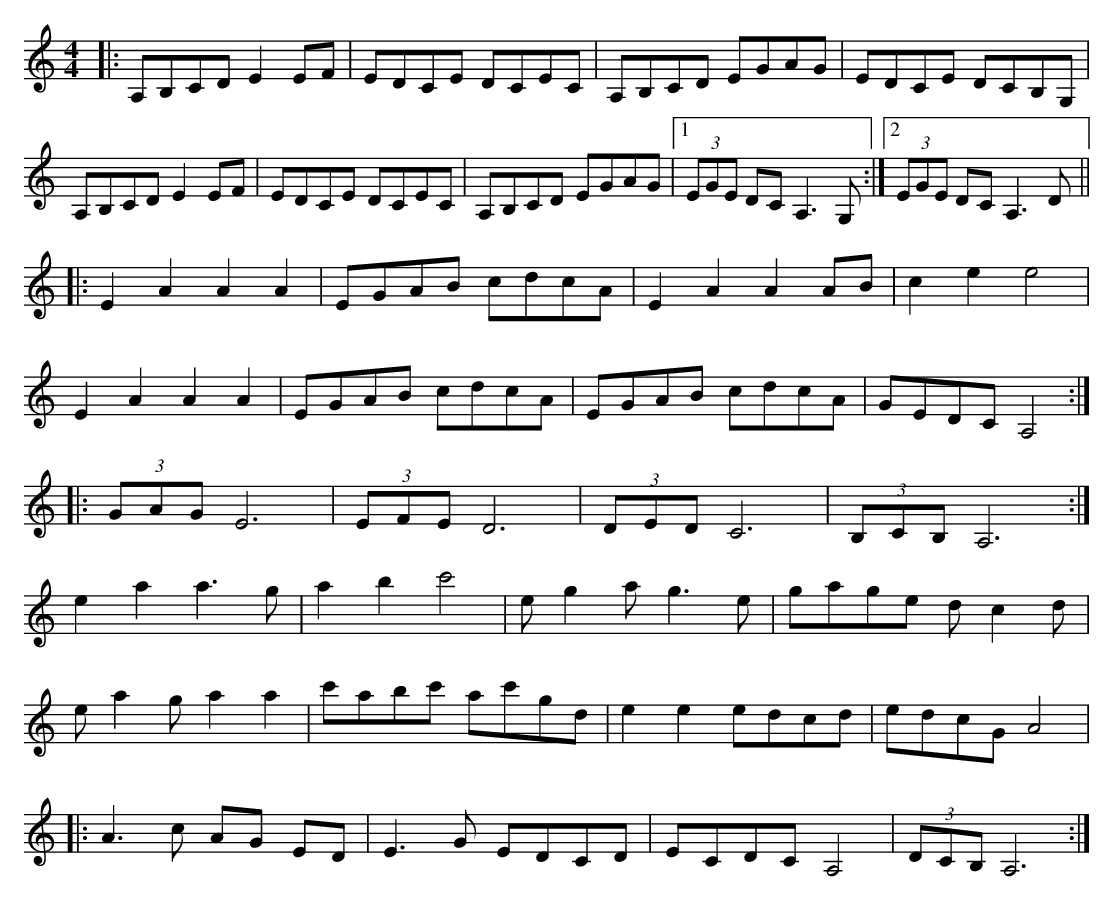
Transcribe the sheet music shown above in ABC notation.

X:1
M:4/4
K:Amin
|:A,B,CD E2 EF|EDCE DCEC|A,B,CD EGAG|EDCE DCB,G,|
A,B,CD E2 EF|EDCE DCEC|A,B,CD EGAG|1 (3EGE DC A,3G,:|2 (3EGE DC A,3D||
|:E2 A2 A2 A2|EGAB cdcA|E2 A2 A2 AB|c2 e2 e4|
E2 A2 A2 A2|EGAB cdcA|EGAB cdcA|GEDC A,4:|
|:(3GAG E6|(3EFE D6|(3DED C6|(3B,CB, A,6:|
e2 a2 a3g|a2 b2 c'4|eg2 ag3 e|gage dc2 d|
ea2 ga2 a2|c'abc' ac'gd|e2 e2 edcd|edcG A4|
|:A3c AG ED|E3G EDCD|ECDC A,4|(3DCB, A,6:|
